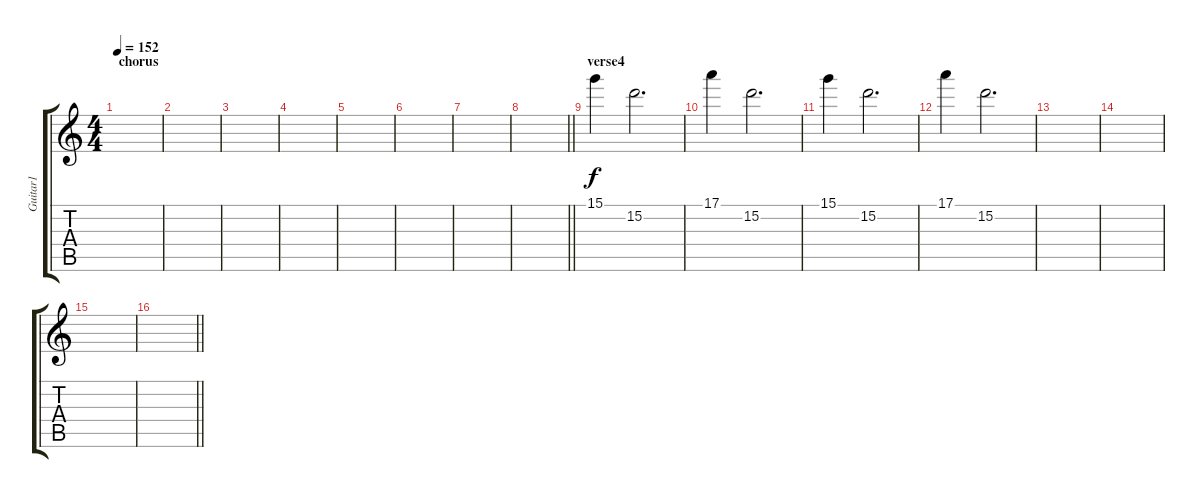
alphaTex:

\track ("Guitar1" "Guitar1") {instrument electricguitarclean}
\staff {score tabs}
\tuning (E4 B3 G3 D3 A2 E2) {hide}
\ts (4 4)
\section ("" "chorus")
\tempo 152
\clef g2
\ks c
|
|
|
|
|
|
|
\barLineRight lightlight
|
\section ("" "verse4")
15.1.4 15.2.2{d} |
17.1.4 15.2.2{d} |
15.1.4 15.2.2{d} |
17.1.4 15.2.2{d} |
|
|
|
\barLineRight lightlight
